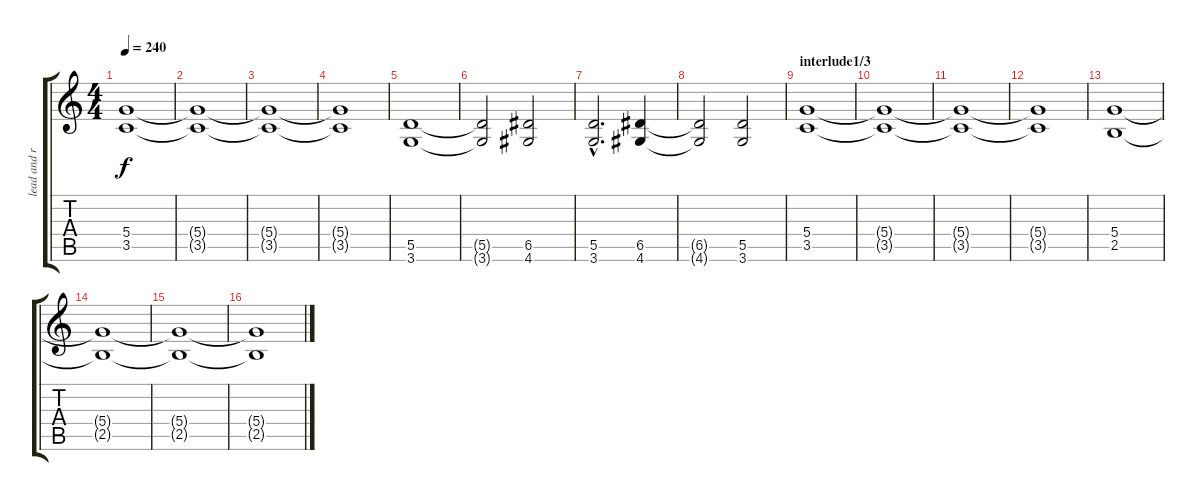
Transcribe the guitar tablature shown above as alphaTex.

\track ("lead and rithm guitar(luca turilli)" "lead and r") {instrument distortionguitar}
\staff {score tabs}
\tuning (E4 B3 G3 D3 A2 E2) {hide}
\ts (4 4)
\tempo 240
\clef g2
\ks c
(5.4 3.5).1{dy f} |
(5.4{t} 3.5{t}).1 |
(5.4{t} 3.5{t}).1 |
(5.4{t} 3.5{t}).1 |
(5.5 3.6).1 |
(5.5{t} 3.6{t}).2 (6.5 4.6).2 |
(5.5{hac} 3.6{hac}).2{d} (6.5 4.6).4 |
(6.5{t} 4.6{t}).2 (5.5 3.6).2 |
\section ("" "interlude1/3")
(5.4 3.5).1 |
(5.4{t} 3.5{t}).1 |
(5.4{t} 3.5{t}).1 |
(5.4{t} 3.5{t}).1 |
(5.4 2.5).1 |
(5.4{t} 2.5{t}).1 |
(5.4{t} 2.5{t}).1 |
(5.4{t} 2.5{t}).1
